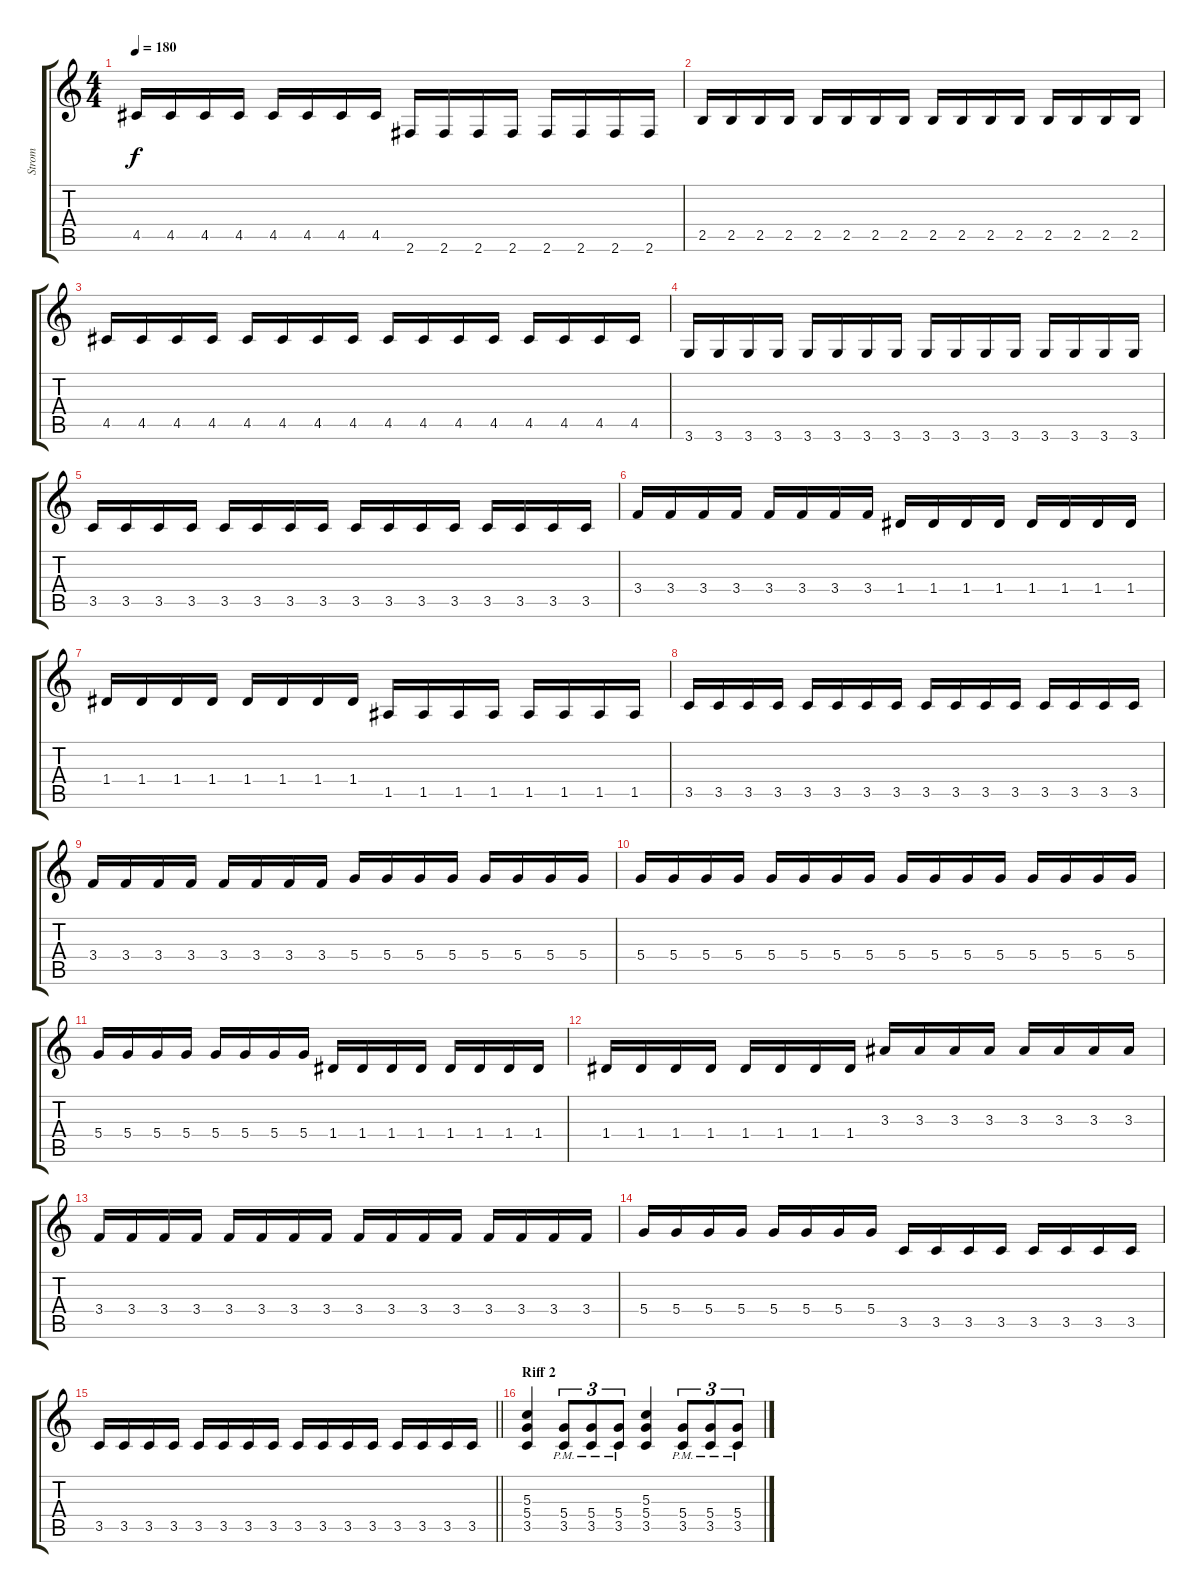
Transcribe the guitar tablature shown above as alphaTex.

\track ("Strom" "Strom") {instrument distortionguitar}
\staff {score tabs}
\tuning (E4 B3 G3 D3 A2 E2) {hide}
\ts (4 4)
\tempo 180
\clef g2
\ks c
4.5.16{dy f} 4.5.16 4.5.16 4.5.16 4.5.16 4.5.16 4.5.16 4.5.16 2.6.16 2.6.16 2.6.16 2.6.16 2.6.16 2.6.16 2.6.16 2.6.16 |
2.5.16 2.5.16 2.5.16 2.5.16 2.5.16 2.5.16 2.5.16 2.5.16 2.5.16 2.5.16 2.5.16 2.5.16 2.5.16 2.5.16 2.5.16 2.5.16 |
4.5.16 4.5.16 4.5.16 4.5.16 4.5.16 4.5.16 4.5.16 4.5.16 4.5.16 4.5.16 4.5.16 4.5.16 4.5.16 4.5.16 4.5.16 4.5.16 |
3.6.16 3.6.16 3.6.16 3.6.16 3.6.16 3.6.16 3.6.16 3.6.16 3.6.16 3.6.16 3.6.16 3.6.16 3.6.16 3.6.16 3.6.16 3.6.16 |
3.5.16 3.5.16 3.5.16 3.5.16 3.5.16 3.5.16 3.5.16 3.5.16 3.5.16 3.5.16 3.5.16 3.5.16 3.5.16 3.5.16 3.5.16 3.5.16 |
3.4.16 3.4.16 3.4.16 3.4.16 3.4.16 3.4.16 3.4.16 3.4.16 1.4.16 1.4.16 1.4.16 1.4.16 1.4.16 1.4.16 1.4.16 1.4.16 |
1.4.16 1.4.16 1.4.16 1.4.16 1.4.16 1.4.16 1.4.16 1.4.16 1.5.16 1.5.16 1.5.16 1.5.16 1.5.16 1.5.16 1.5.16 1.5.16 |
3.5.16 3.5.16 3.5.16 3.5.16 3.5.16 3.5.16 3.5.16 3.5.16 3.5.16 3.5.16 3.5.16 3.5.16 3.5.16 3.5.16 3.5.16 3.5.16 |
3.4.16 3.4.16 3.4.16 3.4.16 3.4.16 3.4.16 3.4.16 3.4.16 5.4.16 5.4.16 5.4.16 5.4.16 5.4.16 5.4.16 5.4.16 5.4.16 |
5.4.16 5.4.16 5.4.16 5.4.16 5.4.16 5.4.16 5.4.16 5.4.16 5.4.16 5.4.16 5.4.16 5.4.16 5.4.16 5.4.16 5.4.16 5.4.16 |
5.4.16 5.4.16 5.4.16 5.4.16 5.4.16 5.4.16 5.4.16 5.4.16 1.4.16 1.4.16 1.4.16 1.4.16 1.4.16 1.4.16 1.4.16 1.4.16 |
1.4.16 1.4.16 1.4.16 1.4.16 1.4.16 1.4.16 1.4.16 1.4.16 3.3.16 3.3.16 3.3.16 3.3.16 3.3.16 3.3.16 3.3.16 3.3.16 |
3.4.16 3.4.16 3.4.16 3.4.16 3.4.16 3.4.16 3.4.16 3.4.16 3.4.16 3.4.16 3.4.16 3.4.16 3.4.16 3.4.16 3.4.16 3.4.16 |
5.4.16 5.4.16 5.4.16 5.4.16 5.4.16 5.4.16 5.4.16 5.4.16 3.5.16 3.5.16 3.5.16 3.5.16 3.5.16 3.5.16 3.5.16 3.5.16 |
\barLineRight lightlight
3.5.16 3.5.16 3.5.16 3.5.16 3.5.16 3.5.16 3.5.16 3.5.16 3.5.16 3.5.16 3.5.16 3.5.16 3.5.16 3.5.16 3.5.16 3.5.16 |
\section ("" "Riff 2")
(5.3 5.4 3.5).4 (5.4{pm} 3.5{pm}).8{tu (3 2)} (5.4{pm} 3.5{pm}).8{tu (3 2)} (5.4{pm} 3.5{pm}).8{tu (3 2)} (5.3 5.4 3.5).4 (5.4{pm} 3.5{pm}).8{tu (3 2)} (5.4{pm} 3.5{pm}).8{tu (3 2)} (5.4{pm} 3.5).8{tu (3 2)}
